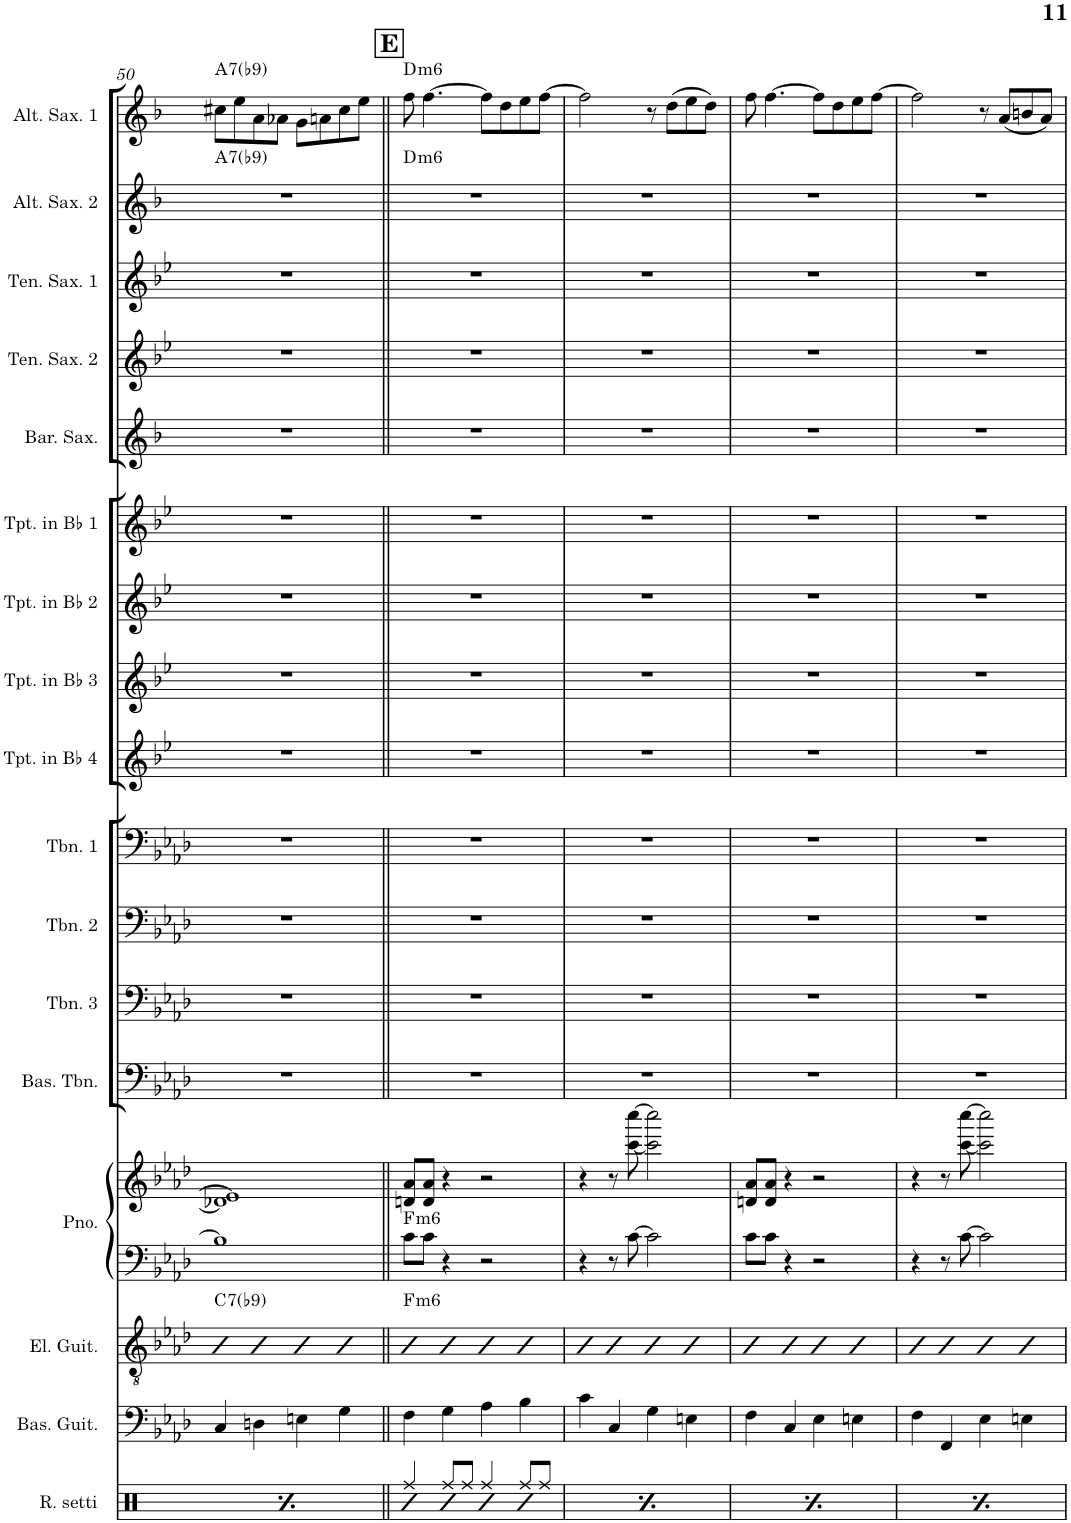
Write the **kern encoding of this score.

**kern	**kern	**kern	**harte	**kern	**kern	**harte	**kern	**kern	**kern	**kern	**kern	**kern	**kern	**kern	**kern	**kern	**kern	**kern	**harte	**kern	**harte
*part17	*part16	*part15	*part15	*part14	*part14	*part14	*part13	*part12	*part11	*part10	*part9	*part8	*part7	*part6	*part5	*part4	*part3	*part2	*part2	*part1	*part1
*staff18	*staff17	*staff16	*	*staff15	*staff14	*	*staff13	*staff12	*staff11	*staff10	*staff9	*staff8	*staff7	*staff6	*staff5	*staff4	*staff3	*staff2	*	*staff1	*
*I"Rumpusetti	*I"Bassokitara	*I"Sähkökitara	*	*I"Piano	*	*	*I"Bassopasuuna	*I"Pasuuna 3	*I"Pasuuna 2	*I"Pasuuna 1	*I"Trumpetti in Bb 4	*I"Trumpetti in Bb 3	*I"Trumpetti in Bb 2	*I"Trumpetti in Bb 1	*I"Baritonisaksofoni	*I"Tenorisaksofoni 2	*I"Tenorisaksofoni 1	*I"Alttosaksofoni 2	*	*I"Alttosaksofoni 1	*
*I'R. setti	*	*	*	*I'Pno.	*	*	*	*	*	*	*I'Tpt. in Bb 4	*I'Tpt. in Bb 3	*I'Tpt. in Bb 2	*I'Tpt. in Bb 1	*	*	*	*	*	*	*
!!LO:PB:g=z
*clefX	*clefF4	*clefGv2	*	*clefF4	*clefG2	*	*clefF4	*clefF4	*clefF4	*clefF4	*clefG2	*clefG2	*clefG2	*clefG2	*clefG2	*clefG2	*clefG2	*clefG2	*	*clefG2	*
*	*Trd7c12	*	*	*	*	*	*	*	*	*	*Trd1c2	*Trd1c2	*Trd1c2	*Trd1c2	*Trd12c21	*Trd8c14	*Trd8c14	*Trd5c9	*	*Trd5c9	*
*k[]	*k[b-e-a-d-]	*k[b-e-a-d-]	*	*k[b-e-a-d-]	*k[b-e-a-d-]	*	*k[b-e-a-d-]	*k[b-e-a-d-]	*k[b-e-a-d-]	*k[b-e-a-d-]	*k[b-e-]	*k[b-e-]	*k[b-e-]	*k[b-e-]	*k[b-]	*k[b-e-]	*k[b-e-]	*k[b-]	*	*k[b-]	*
*M4/4	*M4/4	*M4/4	*	*M4/4	*M4/4	*	*M4/4	*M4/4	*M4/4	*M4/4	*M4/4	*M4/4	*M4/4	*M4/4	*M4/4	*M4/4	*M4/4	*M4/4	*	*M4/4	*
=50	=50	=50	=50	=50	=50	=50	=50	=50	=50	=50	=50	=50	=50	=50	=50	=50	=50	=50	=50	=50	=50
*^	*	*	*	*	*	*	*	*	*	*	*	*	*	*	*	*	*	*	*	*	*
!	!	!	!	!LO:H:kt=7	!	!	!	!	!	!	!	!	!	!	!	!	!	!	!	!LO:H:kt=7	!	!LO:H:kt=7
4Rff/	4R	4C/	4B-	C:7(b9)	1B-]	1d-X] 1e]	.	1r	1r	1r	1r	1r	1r	1r	1r	1r	1r	1r	1r	A:7(b9)	8cc#X\L	A:7(b9)
.	.	.	.	.	.	.	.	.	.	.	.	.	.	.	.	.	.	.	.	.	8ee\	.
8Rff/L	4R	4Dn\	4B-	.	.	.	.	.	.	.	.	.	.	.	.	.	.	.	.	.	8a\	.
8Rff/J	.	.	.	.	.	.	.	.	.	.	.	.	.	.	.	.	.	.	.	.	8a-X\J	.
4Rff/	4R	4En\	4B-	.	.	.	.	.	.	.	.	.	.	.	.	.	.	.	.	.	8g\L	.
.	.	.	.	.	.	.	.	.	.	.	.	.	.	.	.	.	.	.	.	.	8an\	.
8Rff/L	4R	4G\	4B-	.	.	.	.	.	.	.	.	.	.	.	.	.	.	.	.	.	8cc#\	.
8Rff/J	.	.	.	.	.	.	.	.	.	.	.	.	.	.	.	.	.	.	.	.	8ee\J	.
!!LO:REH:place=s1:a:B:cj:fs=14:t=E
=51||	=51||	=51||	=51||	=51||	=51||	=51||	=51||	=51||	=51||	=51||	=51||	=51||	=51||	=51||	=51||	=51||	=51||	=51||	=51||	=51||	=51||	=51||
!	!	!	!	!LO:H:kt=m6	!	!	!LO:H:kt=m6	!	!	!	!	!	!	!	!	!	!	!	!	!LO:H:kt=m6	!	!LO:H:kt=m6
4Rff/	4R	4F\	4B-	F:min6	8c\L	8dn/ 8a-/L	F:min6	1r	1r	1r	1r	1r	1r	1r	1r	1r	1r	1r	1r	D:min6	8ff\	D:min6
.	.	.	.	.	8c\J	8d/ 8a-/J	.	.	.	.	.	.	.	.	.	.	.	.	.	.	[4.ff\	.
8Rff/L	4R	4G\	4B-	.	4r	4r	.	.	.	.	.	.	.	.	.	.	.	.	.	.	.	.
8Rff/J	.	.	.	.	.	.	.	.	.	.	.	.	.	.	.	.	.	.	.	.	.	.
4Rff/	4R	4A-\	4B-	.	2r	2r	.	.	.	.	.	.	.	.	.	.	.	.	.	.	8ff\L]	.
.	.	.	.	.	.	.	.	.	.	.	.	.	.	.	.	.	.	.	.	.	8dd\	.
8Rff/L	4R	4B-\	4B-	.	.	.	.	.	.	.	.	.	.	.	.	.	.	.	.	.	8ee\	.
8Rff/J	.	.	.	.	.	.	.	.	.	.	.	.	.	.	.	.	.	.	.	.	[8ff\J	.
=52	=52	=52	=52	=52	=52	=52	=52	=52	=52	=52	=52	=52	=52	=52	=52	=52	=52	=52	=52	=52	=52	=52
4Rff/	4R	4c\	4B-	.	4r	4r	.	1r	1r	1r	1r	1r	1r	1r	1r	1r	1r	1r	1r	.	2ff\]	.
8Rff/L	4R	4C/	4B-	.	8r	8r	.	.	.	.	.	.	.	.	.	.	.	.	.	.	.	.
8Rff/J	.	.	.	.	[8c\	[8ccc\ [8cccc\	.	.	.	.	.	.	.	.	.	.	.	.	.	.	.	.
4Rff/	4R	4G\	4B-	.	2c\]	2ccc\] 2cccc\]	.	.	.	.	.	.	.	.	.	.	.	.	.	.	8r	.
.	.	.	.	.	.	.	.	.	.	.	.	.	.	.	.	.	.	.	.	.	(8dd\L	.
8Rff/L	4R	4En\	4B-	.	.	.	.	.	.	.	.	.	.	.	.	.	.	.	.	.	8ee\	.
8Rff/J	.	.	.	.	.	.	.	.	.	.	.	.	.	.	.	.	.	.	.	.	8dd\J)	.
=53	=53	=53	=53	=53	=53	=53	=53	=53	=53	=53	=53	=53	=53	=53	=53	=53	=53	=53	=53	=53	=53	=53
4Rff/	4R	4F\	4B-	.	8c\L	8dn/ 8a-/L	.	1r	1r	1r	1r	1r	1r	1r	1r	1r	1r	1r	1r	.	8ff\	.
.	.	.	.	.	8c\J	8d/ 8a-/J	.	.	.	.	.	.	.	.	.	.	.	.	.	.	[4.ff\	.
8Rff/L	4R	4C/	4B-	.	4r	4r	.	.	.	.	.	.	.	.	.	.	.	.	.	.	.	.
8Rff/J	.	.	.	.	.	.	.	.	.	.	.	.	.	.	.	.	.	.	.	.	.	.
4Rff/	4R	4E-\	4B-	.	2r	2r	.	.	.	.	.	.	.	.	.	.	.	.	.	.	8ff\L]	.
.	.	.	.	.	.	.	.	.	.	.	.	.	.	.	.	.	.	.	.	.	8dd\	.
8Rff/L	4R	4En\	4B-	.	.	.	.	.	.	.	.	.	.	.	.	.	.	.	.	.	8ee\	.
8Rff/J	.	.	.	.	.	.	.	.	.	.	.	.	.	.	.	.	.	.	.	.	[8ff\J	.
=54	=54	=54	=54	=54	=54	=54	=54	=54	=54	=54	=54	=54	=54	=54	=54	=54	=54	=54	=54	=54	=54	=54
4Rff/	4R	4F\	4B-	.	4r	4r	.	1r	1r	1r	1r	1r	1r	1r	1r	1r	1r	1r	1r	.	2ff\]	.
8Rff/L	4R	4FF/	4B-	.	8r	8r	.	.	.	.	.	.	.	.	.	.	.	.	.	.	.	.
8Rff/J	.	.	.	.	[8c\	[8ccc\ [8cccc\	.	.	.	.	.	.	.	.	.	.	.	.	.	.	.	.
4Rff/	4R	4E-\	4B-	.	2c\]	2ccc\] 2cccc\]	.	.	.	.	.	.	.	.	.	.	.	.	.	.	8r	.
.	.	.	.	.	.	.	.	.	.	.	.	.	.	.	.	.	.	.	.	.	(8a/L	.
8Rff/L	4R	4En\	4B-	.	.	.	.	.	.	.	.	.	.	.	.	.	.	.	.	.	8bn/	.
8Rff/J	.	.	.	.	.	.	.	.	.	.	.	.	.	.	.	.	.	.	.	.	8a/J)	.
*v	*v	*	*	*	*	*	*	*	*	*	*	*	*	*	*	*	*	*	*	*	*	*
=	=	=	=	=	=	=	=	=	=	=	=	=	=	=	=	=	=	=	=	=	=
*-	*-	*-	*-	*-	*-	*-	*-	*-	*-	*-	*-	*-	*-	*-	*-	*-	*-	*-	*-	*-	*-
